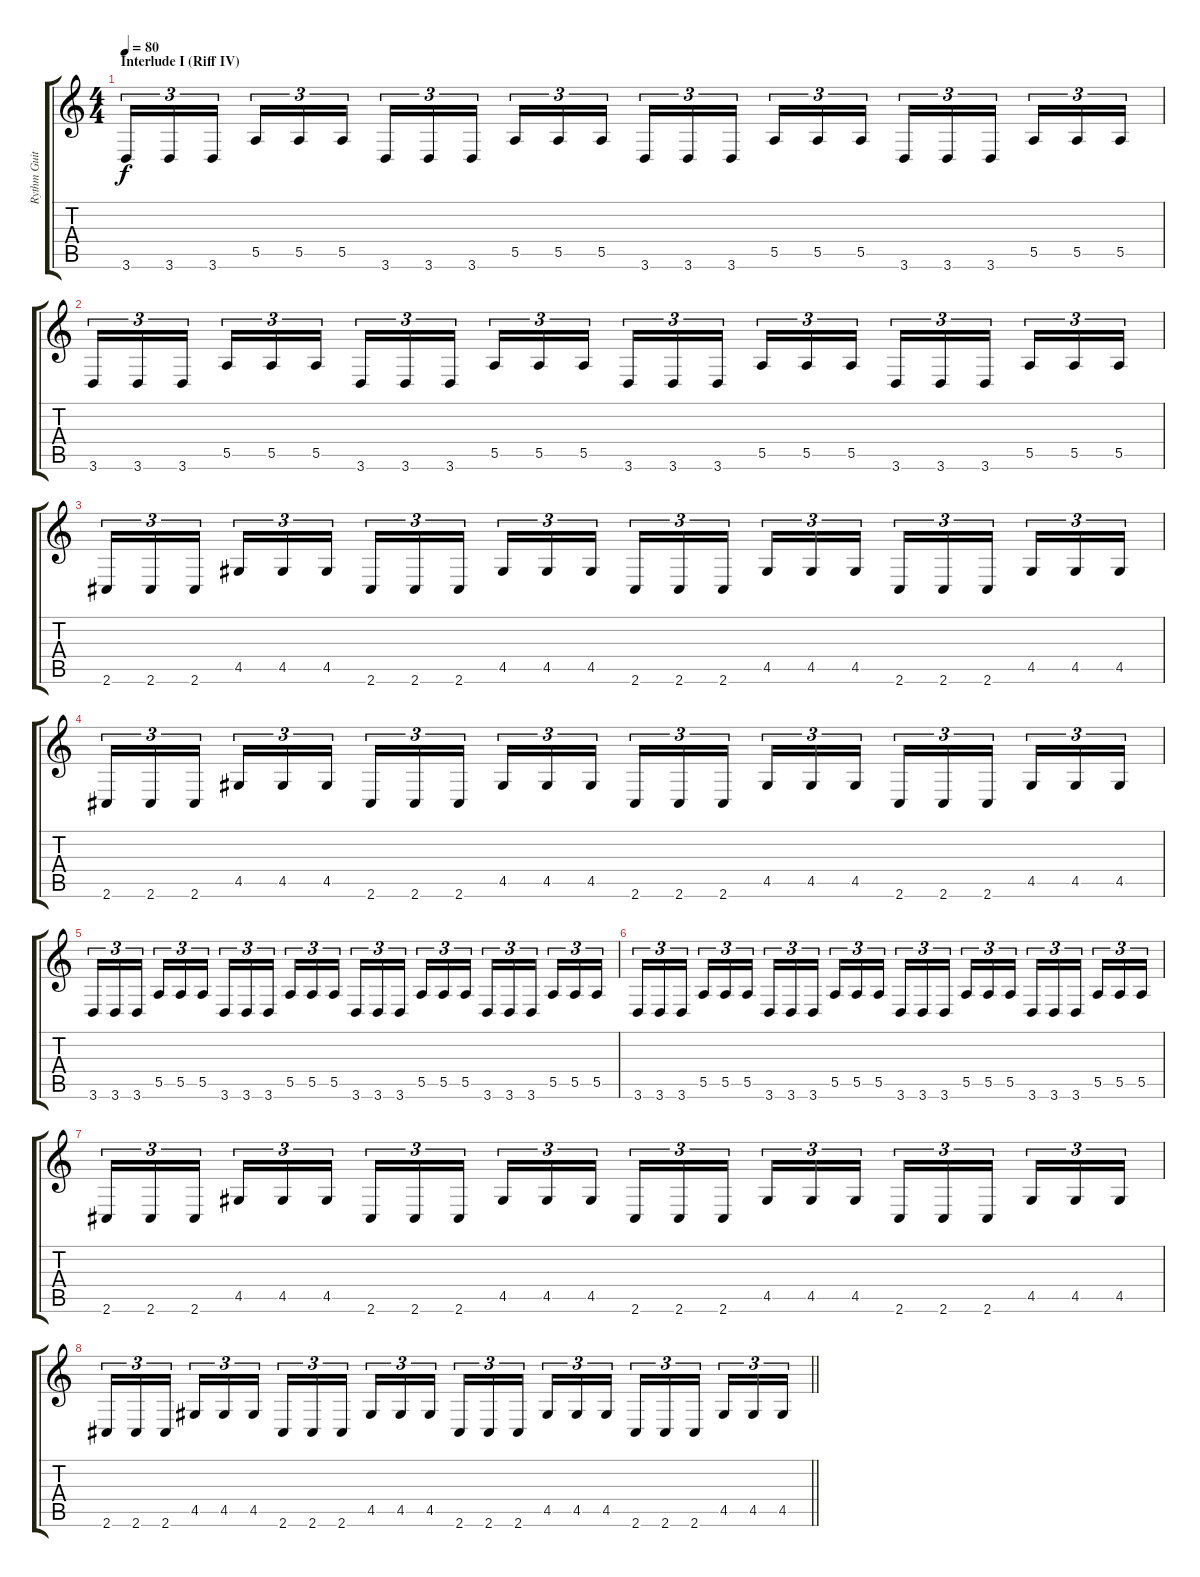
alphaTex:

\track ("Rythm Guitar" "Rythm Guit") {instrument distortionguitar}
\staff {score tabs}
\tuning (B3 Gb3 D3 A2 E2 B1) {hide}
\ts (4 4)
\section ("" "Interlude I (Riff IV)")
\tempo 80
\clef g2
\ks c
3.6.16{tu (3 2) dy f} 3.6.16{tu (3 2)} 3.6.16{tu (3 2) beam splitsecondary} 5.5.16{tu (3 2)} 5.5.16{tu (3 2)} 5.5.16{tu (3 2)} 3.6.16{tu (3 2)} 3.6.16{tu (3 2)} 3.6.16{tu (3 2) beam splitsecondary} 5.5.16{tu (3 2)} 5.5.16{tu (3 2)} 5.5.16{tu (3 2)} 3.6.16{tu (3 2)} 3.6.16{tu (3 2)} 3.6.16{tu (3 2) beam splitsecondary} 5.5.16{tu (3 2)} 5.5.16{tu (3 2)} 5.5.16{tu (3 2)} 3.6.16{tu (3 2)} 3.6.16{tu (3 2)} 3.6.16{tu (3 2) beam splitsecondary} 5.5.16{tu (3 2)} 5.5.16{tu (3 2)} 5.5.16{tu (3 2)} |
3.6.16{tu (3 2)} 3.6.16{tu (3 2)} 3.6.16{tu (3 2) beam splitsecondary} 5.5.16{tu (3 2)} 5.5.16{tu (3 2)} 5.5.16{tu (3 2)} 3.6.16{tu (3 2)} 3.6.16{tu (3 2)} 3.6.16{tu (3 2) beam splitsecondary} 5.5.16{tu (3 2)} 5.5.16{tu (3 2)} 5.5.16{tu (3 2)} 3.6.16{tu (3 2)} 3.6.16{tu (3 2)} 3.6.16{tu (3 2) beam splitsecondary} 5.5.16{tu (3 2)} 5.5.16{tu (3 2)} 5.5.16{tu (3 2)} 3.6.16{tu (3 2)} 3.6.16{tu (3 2)} 3.6.16{tu (3 2) beam splitsecondary} 5.5.16{tu (3 2)} 5.5.16{tu (3 2)} 5.5.16{tu (3 2)} |
2.6.16{tu (3 2)} 2.6.16{tu (3 2)} 2.6.16{tu (3 2) beam splitsecondary} 4.5.16{tu (3 2)} 4.5.16{tu (3 2)} 4.5.16{tu (3 2)} 2.6.16{tu (3 2)} 2.6.16{tu (3 2)} 2.6.16{tu (3 2) beam splitsecondary} 4.5.16{tu (3 2)} 4.5.16{tu (3 2)} 4.5.16{tu (3 2)} 2.6.16{tu (3 2)} 2.6.16{tu (3 2)} 2.6.16{tu (3 2) beam splitsecondary} 4.5.16{tu (3 2)} 4.5.16{tu (3 2)} 4.5.16{tu (3 2)} 2.6.16{tu (3 2)} 2.6.16{tu (3 2)} 2.6.16{tu (3 2) beam splitsecondary} 4.5.16{tu (3 2)} 4.5.16{tu (3 2)} 4.5.16{tu (3 2)} |
2.6.16{tu (3 2)} 2.6.16{tu (3 2)} 2.6.16{tu (3 2) beam splitsecondary} 4.5.16{tu (3 2)} 4.5.16{tu (3 2)} 4.5.16{tu (3 2)} 2.6.16{tu (3 2)} 2.6.16{tu (3 2)} 2.6.16{tu (3 2) beam splitsecondary} 4.5.16{tu (3 2)} 4.5.16{tu (3 2)} 4.5.16{tu (3 2)} 2.6.16{tu (3 2)} 2.6.16{tu (3 2)} 2.6.16{tu (3 2) beam splitsecondary} 4.5.16{tu (3 2)} 4.5.16{tu (3 2)} 4.5.16{tu (3 2)} 2.6.16{tu (3 2)} 2.6.16{tu (3 2)} 2.6.16{tu (3 2) beam splitsecondary} 4.5.16{tu (3 2)} 4.5.16{tu (3 2)} 4.5.16{tu (3 2)} |
3.6.16{tu (3 2)} 3.6.16{tu (3 2)} 3.6.16{tu (3 2) beam splitsecondary} 5.5.16{tu (3 2)} 5.5.16{tu (3 2)} 5.5.16{tu (3 2)} 3.6.16{tu (3 2)} 3.6.16{tu (3 2)} 3.6.16{tu (3 2) beam splitsecondary} 5.5.16{tu (3 2)} 5.5.16{tu (3 2)} 5.5.16{tu (3 2)} 3.6.16{tu (3 2)} 3.6.16{tu (3 2)} 3.6.16{tu (3 2) beam splitsecondary} 5.5.16{tu (3 2)} 5.5.16{tu (3 2)} 5.5.16{tu (3 2)} 3.6.16{tu (3 2)} 3.6.16{tu (3 2)} 3.6.16{tu (3 2) beam splitsecondary} 5.5.16{tu (3 2)} 5.5.16{tu (3 2)} 5.5.16{tu (3 2)} |
3.6.16{tu (3 2)} 3.6.16{tu (3 2)} 3.6.16{tu (3 2) beam splitsecondary} 5.5.16{tu (3 2)} 5.5.16{tu (3 2)} 5.5.16{tu (3 2)} 3.6.16{tu (3 2)} 3.6.16{tu (3 2)} 3.6.16{tu (3 2) beam splitsecondary} 5.5.16{tu (3 2)} 5.5.16{tu (3 2)} 5.5.16{tu (3 2)} 3.6.16{tu (3 2)} 3.6.16{tu (3 2)} 3.6.16{tu (3 2) beam splitsecondary} 5.5.16{tu (3 2)} 5.5.16{tu (3 2)} 5.5.16{tu (3 2)} 3.6.16{tu (3 2)} 3.6.16{tu (3 2)} 3.6.16{tu (3 2) beam splitsecondary} 5.5.16{tu (3 2)} 5.5.16{tu (3 2)} 5.5.16{tu (3 2)} |
2.6.16{tu (3 2)} 2.6.16{tu (3 2)} 2.6.16{tu (3 2) beam splitsecondary} 4.5.16{tu (3 2)} 4.5.16{tu (3 2)} 4.5.16{tu (3 2)} 2.6.16{tu (3 2)} 2.6.16{tu (3 2)} 2.6.16{tu (3 2) beam splitsecondary} 4.5.16{tu (3 2)} 4.5.16{tu (3 2)} 4.5.16{tu (3 2)} 2.6.16{tu (3 2)} 2.6.16{tu (3 2)} 2.6.16{tu (3 2) beam splitsecondary} 4.5.16{tu (3 2)} 4.5.16{tu (3 2)} 4.5.16{tu (3 2)} 2.6.16{tu (3 2)} 2.6.16{tu (3 2)} 2.6.16{tu (3 2) beam splitsecondary} 4.5.16{tu (3 2)} 4.5.16{tu (3 2)} 4.5.16{tu (3 2)} |
\barLineRight lightlight
2.6.16{tu (3 2)} 2.6.16{tu (3 2)} 2.6.16{tu (3 2) beam splitsecondary} 4.5.16{tu (3 2)} 4.5.16{tu (3 2)} 4.5.16{tu (3 2)} 2.6.16{tu (3 2)} 2.6.16{tu (3 2)} 2.6.16{tu (3 2) beam splitsecondary} 4.5.16{tu (3 2)} 4.5.16{tu (3 2)} 4.5.16{tu (3 2)} 2.6.16{tu (3 2)} 2.6.16{tu (3 2)} 2.6.16{tu (3 2) beam splitsecondary} 4.5.16{tu (3 2)} 4.5.16{tu (3 2)} 4.5.16{tu (3 2)} 2.6.16{tu (3 2)} 2.6.16{tu (3 2)} 2.6.16{tu (3 2) beam splitsecondary} 4.5.16{tu (3 2)} 4.5.16{tu (3 2)} 4.5.16{tu (3 2)}
